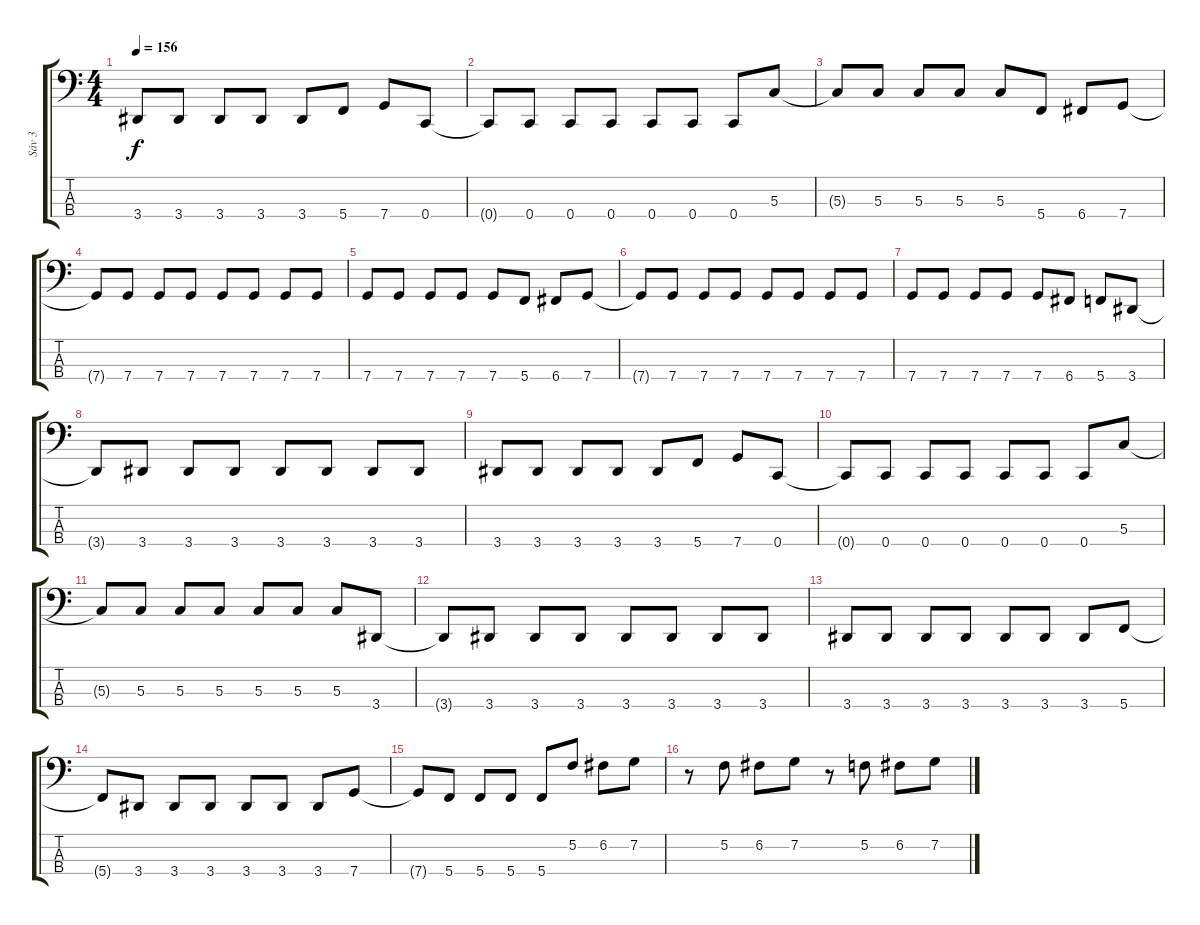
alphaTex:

\track ("Sáv 3" "Sáv 3") {instrument electricbassfinger}
\staff {score tabs}
\tuning (F2 C2 G1 C1) {hide}
\ts (4 4)
\tempo 156
\clef f4
\ks c
3.4.8{dy f} 3.4.8 3.4.8 3.4.8 3.4.8 5.4.8 7.4.8 0.4.8 |
0.4{t}.8 0.4.8 0.4.8 0.4.8 0.4.8 0.4.8 0.4.8 5.3.8 |
5.3{t}.8 5.3.8 5.3.8 5.3.8 5.3.8 5.4.8 6.4.8 7.4.8 |
7.4{t}.8 7.4.8 7.4.8 7.4.8 7.4.8 7.4.8 7.4.8 7.4.8 |
7.4.8 7.4.8 7.4.8 7.4.8 7.4.8 5.4.8 6.4.8 7.4.8 |
7.4{t}.8 7.4.8 7.4.8 7.4.8 7.4.8 7.4.8 7.4.8 7.4.8 |
7.4.8 7.4.8 7.4.8 7.4.8 7.4.8 6.4.8 5.4.8 3.4.8 |
3.4{t}.8 3.4.8 3.4.8 3.4.8 3.4.8 3.4.8 3.4.8 3.4.8 |
3.4.8 3.4.8 3.4.8 3.4.8 3.4.8 5.4.8 7.4.8 0.4.8 |
0.4{t}.8 0.4.8 0.4.8 0.4.8 0.4.8 0.4.8 0.4.8 5.3.8 |
5.3{t}.8 5.3.8 5.3.8 5.3.8 5.3.8 5.3.8 5.3.8 3.4.8 |
3.4{t}.8 3.4.8 3.4.8 3.4.8 3.4.8 3.4.8 3.4.8 3.4.8 |
3.4.8 3.4.8 3.4.8 3.4.8 3.4.8 3.4.8 3.4.8 5.4.8 |
5.4{t}.8 3.4.8 3.4.8 3.4.8 3.4.8 3.4.8 3.4.8 7.4.8 |
7.4{t}.8 5.4.8 5.4.8 5.4.8 5.4.8 5.2.8 6.2.8 7.2.8 |
r.8 5.2.8 6.2.8 7.2.8 r.8 5.2.8 6.2.8 7.2.8
